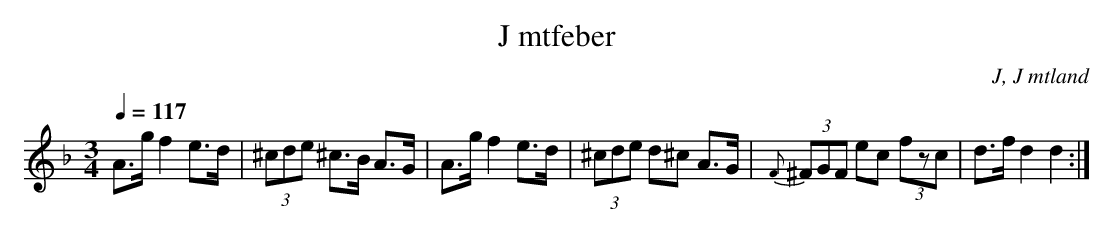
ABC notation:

X:1
T: J mtfeber
O: J, J mtland
M:3/4
L:1/8
Q:1/4=117
K:Dm
A>g f2 e>d|(3^cde ^c>B A>G|A>g f2 e>d|(3^cde d^c A>G|{F}(3^FGF ec (3fzc|d>f d2 d2 :|
